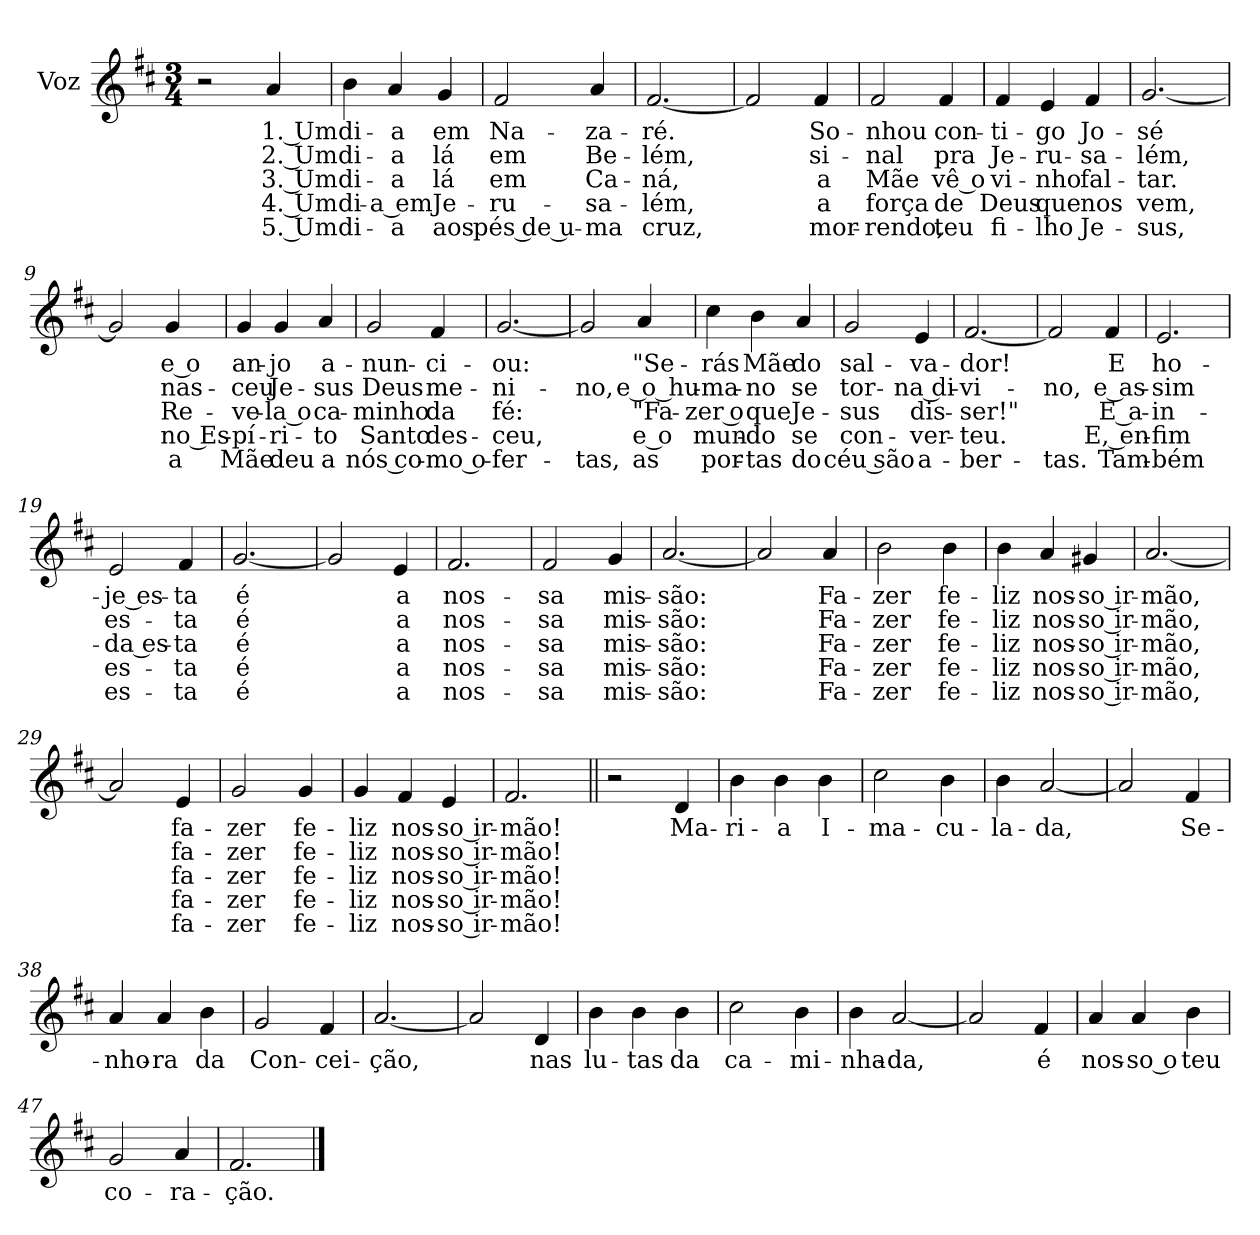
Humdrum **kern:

**kern	**text	**text	**text	**text	**text
*part1	*part1	*part1	*part1	*part1	*part1
*staff1	*staff1	*staff1	*staff1	*staff1	*staff1
*I"Voz	*	*	*	*	*
*I'Vo.	*	*	*	*	*
*clefG2	*	*	*	*	*
*k[f#c#]	*	*	*	*	*
*M3/4	*	*	*	*	*
*MM120	*	*	*	*	*
=1	=1	=1	=1	=1	=1
2r	.	.	.	.	.
!	!LO:LY:b	!LO:LY:b	!LO:LY:b	!LO:LY:b	!LO:LY:b
4a/	1. Um	2. Um	3. Um	4. Um	5. Um
=2	=2	=2	=2	=2	=2
!	!LO:LY:b	!LO:LY:b	!LO:LY:b	!LO:LY:b	!LO:LY:b
4b\	di-	di-	di-	di-	di-
!	!LO:LY:b	!LO:LY:b	!LO:LY:b	!LO:LY:b	!LO:LY:b
4a/	-a	-a	-a	-a em	-a
!	!LO:LY:b	!LO:LY:b	!LO:LY:b	!LO:LY:b	!LO:LY:b
4g/	em	lá	lá	Je-	aos
=3	=3	=3	=3	=3	=3
!	!LO:LY:b	!LO:LY:b	!LO:LY:b	!LO:LY:b	!LO:LY:b
2f#/	Na-	em	em	-ru-	pés de u-
!	!LO:LY:b	!LO:LY:b	!LO:LY:b	!LO:LY:b	!LO:LY:b
4a/	-za-	Be-	Ca-	-sa-	-ma
=4	=4	=4	=4	=4	=4
!	!LO:LY:b	!LO:LY:b	!LO:LY:b	!LO:LY:b	!LO:LY:b
[2.f#/	-ré.	-lém,	-ná,	-lém,	cruz,
=5	=5	=5	=5	=5	=5
2f#/]	.	.	.	.	.
!	!LO:LY:b	!LO:LY:b	!LO:LY:b	!LO:LY:b	!LO:LY:b
4f#/	So-	si-	a	a	mor-
=6	=6	=6	=6	=6	=6
!	!LO:LY:b	!LO:LY:b	!LO:LY:b	!LO:LY:b	!LO:LY:b
2f#/	-nhou	-nal	Mãe	força	-rendo,
!	!LO:LY:b	!LO:LY:b	!LO:LY:b	!LO:LY:b	!LO:LY:b
4f#/	con-	pra	vê o	de	teu
=7	=7	=7	=7	=7	=7
!	!LO:LY:b	!LO:LY:b	!LO:LY:b	!LO:LY:b	!LO:LY:b
4f#/	-ti-	Je-	vi-	Deus	fi-
!	!LO:LY:b	!LO:LY:b	!LO:LY:b	!LO:LY:b	!LO:LY:b
4e/	-go	-ru-	-nho	que	-lho
!	!LO:LY:b	!LO:LY:b	!LO:LY:b	!LO:LY:b	!LO:LY:b
4f#/	Jo-	-sa-	fal-	nos	Je-
!!LO:LB:g=z
=8	=8	=8	=8	=8	=8
!	!LO:LY:b	!LO:LY:b	!LO:LY:b	!LO:LY:b	!LO:LY:b
[2.g/	-sé	-lém,	-tar.	vem,	-sus,
=9	=9	=9	=9	=9	=9
2g/]	.	.	.	.	.
!	!LO:LY:b	!LO:LY:b	!LO:LY:b	!LO:LY:b	!LO:LY:b
4g/	e o	nas-	Re-	no Es-	a
=10	=10	=10	=10	=10	=10
!	!LO:LY:b	!LO:LY:b	!LO:LY:b	!LO:LY:b	!LO:LY:b
4g/	an-	-ceu	-ve-	-pí-	Mãe
!	!LO:LY:b	!LO:LY:b	!LO:LY:b	!LO:LY:b	!LO:LY:b
4g/	-jo	Je-	-la o	-ri-	deu
!	!LO:LY:b	!LO:LY:b	!LO:LY:b	!LO:LY:b	!LO:LY:b
4a/	a-	-sus	ca-	-to	a
=11	=11	=11	=11	=11	=11
!	!LO:LY:b	!LO:LY:b	!LO:LY:b	!LO:LY:b	!LO:LY:b
2g/	-nun-	Deus	-minho	Santo	nós co-
!	!LO:LY:b	!LO:LY:b	!LO:LY:b	!LO:LY:b	!LO:LY:b
4f#/	-ci-	me-	da	des-	-mo o-
=12	=12	=12	=12	=12	=12
!	!LO:LY:b	!LO:LY:b	!LO:LY:b	!LO:LY:b	!LO:LY:b
[2.g/	-ou:	-ni-	fé:	-ceu,	-fer-
=13	=13	=13	=13	=13	=13
!	!	!LO:LY:b	!	!	!LO:LY:b
2g/]	.	-no,	.	.	-tas,
!	!LO:LY:b	!LO:LY:b	!LO:LY:b	!LO:LY:b	!LO:LY:b
4a/	"Se-	e o hu-	"Fa-	e o	as
=14	=14	=14	=14	=14	=14
!	!LO:LY:b	!LO:LY:b	!LO:LY:b	!LO:LY:b	!LO:LY:b
4cc#\	-rás	-ma-	-zer o	mun-	por-
!	!LO:LY:b	!LO:LY:b	!LO:LY:b	!LO:LY:b	!LO:LY:b
4b\	Mãe	-no	que	-do	-tas
!	!LO:LY:b	!LO:LY:b	!LO:LY:b	!LO:LY:b	!LO:LY:b
4a/	do	se	Je-	se	do
!!LO:LB:g=z
=15	=15	=15	=15	=15	=15
!	!LO:LY:b	!LO:LY:b	!LO:LY:b	!LO:LY:b	!LO:LY:b
2g/	sal-	tor-	-sus	con-	céu são
!	!LO:LY:b	!LO:LY:b	!LO:LY:b	!LO:LY:b	!LO:LY:b
4e/	-va-	-na di-	dis-	-ver-	a-
=16	=16	=16	=16	=16	=16
!	!LO:LY:b	!LO:LY:b	!LO:LY:b	!LO:LY:b	!LO:LY:b
[2.f#/	-dor!	-vi-	-ser!"	-teu.	-ber-
=17	=17	=17	=17	=17	=17
!	!	!LO:LY:b	!	!	!LO:LY:b
2f#/]	.	-no,	.	.	-tas.
!	!LO:LY:b	!LO:LY:b	!LO:LY:b	!LO:LY:b	!LO:LY:b
4f#/	E	e as-	E a-	E, en-	Tam-
=18	=18	=18	=18	=18	=18
!	!LO:LY:b	!LO:LY:b	!LO:LY:b	!LO:LY:b	!LO:LY:b
2.e/	ho-	-sim	-in-	-fim	-bém
=19	=19	=19	=19	=19	=19
!	!LO:LY:b	!LO:LY:b	!LO:LY:b	!LO:LY:b	!LO:LY:b
2e/	-je es-	es-	-da es-	es-	es-
!	!LO:LY:b	!LO:LY:b	!LO:LY:b	!LO:LY:b	!LO:LY:b
4f#/	-ta	-ta	-ta	-ta	-ta
=20	=20	=20	=20	=20	=20
!	!LO:LY:b	!LO:LY:b	!LO:LY:b	!LO:LY:b	!LO:LY:b
[2.g/	é	é	é	é	é
=21	=21	=21	=21	=21	=21
2g/]	.	.	.	.	.
!	!LO:LY:b	!LO:LY:b	!LO:LY:b	!LO:LY:b	!LO:LY:b
4e/	a	a	a	a	a
=22	=22	=22	=22	=22	=22
!	!LO:LY:b	!LO:LY:b	!LO:LY:b	!LO:LY:b	!LO:LY:b
2.f#/	nos-	nos-	nos-	nos-	nos-
=23	=23	=23	=23	=23	=23
!	!LO:LY:b	!LO:LY:b	!LO:LY:b	!LO:LY:b	!LO:LY:b
2f#/	-sa	-sa	-sa	-sa	-sa
!	!LO:LY:b	!LO:LY:b	!LO:LY:b	!LO:LY:b	!LO:LY:b
4g/	mis-	mis-	mis-	mis-	mis-
=24	=24	=24	=24	=24	=24
!	!LO:LY:b	!LO:LY:b	!LO:LY:b	!LO:LY:b	!LO:LY:b
[2.a/	-são:	-são:	-são:	-são:	-são:
=25	=25	=25	=25	=25	=25
2a/]	.	.	.	.	.
!	!LO:LY:b	!LO:LY:b	!LO:LY:b	!LO:LY:b	!LO:LY:b
4a/	Fa-	Fa-	Fa-	Fa-	Fa-
!!LO:LB:g=z
=26	=26	=26	=26	=26	=26
!	!LO:LY:b	!LO:LY:b	!LO:LY:b	!LO:LY:b	!LO:LY:b
2b\	-zer	-zer	-zer	-zer	-zer
!	!LO:LY:b	!LO:LY:b	!LO:LY:b	!LO:LY:b	!LO:LY:b
4b\	fe-	fe-	fe-	fe-	fe-
=27	=27	=27	=27	=27	=27
!	!LO:LY:b	!LO:LY:b	!LO:LY:b	!LO:LY:b	!LO:LY:b
4b\	-liz	-liz	-liz	-liz	-liz
!	!LO:LY:b	!LO:LY:b	!LO:LY:b	!LO:LY:b	!LO:LY:b
4a/	nos-	nos-	nos-	nos-	nos-
!	!LO:LY:b	!LO:LY:b	!LO:LY:b	!LO:LY:b	!LO:LY:b
4g#X/	-so ir-	-so ir-	-so ir-	-so ir-	-so ir-
=28	=28	=28	=28	=28	=28
!	!LO:LY:b	!LO:LY:b	!LO:LY:b	!LO:LY:b	!LO:LY:b
[2.a/	-mão,	-mão,	-mão,	-mão,	-mão,
=29	=29	=29	=29	=29	=29
2a/]	.	.	.	.	.
!	!LO:LY:b	!LO:LY:b	!LO:LY:b	!LO:LY:b	!LO:LY:b
4e/	fa-	fa-	fa-	fa-	fa-
=30	=30	=30	=30	=30	=30
!	!LO:LY:b	!LO:LY:b	!LO:LY:b	!LO:LY:b	!LO:LY:b
2g/	-zer	-zer	-zer	-zer	-zer
!	!LO:LY:b	!LO:LY:b	!LO:LY:b	!LO:LY:b	!LO:LY:b
4g/	fe-	fe-	fe-	fe-	fe-
=31	=31	=31	=31	=31	=31
!	!LO:LY:b	!LO:LY:b	!LO:LY:b	!LO:LY:b	!LO:LY:b
4g/	-liz	-liz	-liz	-liz	-liz
!	!LO:LY:b	!LO:LY:b	!LO:LY:b	!LO:LY:b	!LO:LY:b
4f#/	nos-	nos-	nos-	nos-	nos-
!	!LO:LY:b	!LO:LY:b	!LO:LY:b	!LO:LY:b	!LO:LY:b
4e/	-so ir-	-so ir-	-so ir-	-so ir-	-so ir-
=32	=32	=32	=32	=32	=32
!	!LO:LY:b	!LO:LY:b	!LO:LY:b	!LO:LY:b	!LO:LY:b
2.f#/	-mão!	-mão!	-mão!	-mão!	-mão!
!!LO:LB:g=z
=33||	=33||	=33||	=33||	=33||	=33||
2r	.	.	.	.	.
!	!LO:LY:b	!	!	!	!
4d/	Ma-	.	.	.	.
=34	=34	=34	=34	=34	=34
!	!LO:LY:b	!	!	!	!
4b\	-ri-	.	.	.	.
!	!LO:LY:b	!	!	!	!
4b\	-a	.	.	.	.
!	!LO:LY:b	!	!	!	!
4b\	I-	.	.	.	.
=35	=35	=35	=35	=35	=35
!	!LO:LY:b	!	!	!	!
2cc#\	-ma-	.	.	.	.
!	!LO:LY:b	!	!	!	!
4b\	-cu-	.	.	.	.
=36	=36	=36	=36	=36	=36
!	!LO:LY:b	!	!	!	!
4b\	-la-	.	.	.	.
!	!LO:LY:b	!	!	!	!
[2a/	-da,	.	.	.	.
=37	=37	=37	=37	=37	=37
2a/]	.	.	.	.	.
!	!LO:LY:b	!	!	!	!
4f#/	Se-	.	.	.	.
=38	=38	=38	=38	=38	=38
!	!LO:LY:b	!	!	!	!
4a/	-nho-	.	.	.	.
!	!LO:LY:b	!	!	!	!
4a/	-ra	.	.	.	.
!	!LO:LY:b	!	!	!	!
4b\	da	.	.	.	.
=39	=39	=39	=39	=39	=39
!	!LO:LY:b	!	!	!	!
2g/	Con-	.	.	.	.
!	!LO:LY:b	!	!	!	!
4f#/	-cei-	.	.	.	.
!!LO:LB:g=z
=40	=40	=40	=40	=40	=40
!	!LO:LY:b	!	!	!	!
[2.a/	-ção,	.	.	.	.
=41	=41	=41	=41	=41	=41
2a/]	.	.	.	.	.
!	!LO:LY:b	!	!	!	!
4d/	nas	.	.	.	.
=42	=42	=42	=42	=42	=42
!	!LO:LY:b	!	!	!	!
4b\	lu-	.	.	.	.
!	!LO:LY:b	!	!	!	!
4b\	-tas	.	.	.	.
!	!LO:LY:b	!	!	!	!
4b\	da	.	.	.	.
=43	=43	=43	=43	=43	=43
!	!LO:LY:b	!	!	!	!
2cc#\	ca-	.	.	.	.
!	!LO:LY:b	!	!	!	!
4b\	-mi-	.	.	.	.
=44	=44	=44	=44	=44	=44
!	!LO:LY:b	!	!	!	!
4b\	-nha-	.	.	.	.
!	!LO:LY:b	!	!	!	!
[2a/	-da,	.	.	.	.
=45	=45	=45	=45	=45	=45
2a/]	.	.	.	.	.
!	!LO:LY:b	!	!	!	!
4f#/	é	.	.	.	.
=46	=46	=46	=46	=46	=46
!	!LO:LY:b	!	!	!	!
4a/	nos-	.	.	.	.
!	!LO:LY:b	!	!	!	!
4a/	-so o	.	.	.	.
!	!LO:LY:b	!	!	!	!
4b\	teu	.	.	.	.
=47	=47	=47	=47	=47	=47
!	!LO:LY:b	!	!	!	!
2g/	co-	.	.	.	.
!	!LO:LY:b	!	!	!	!
4a/	-ra-	.	.	.	.
=48	=48	=48	=48	=48	=48
!	!LO:LY:b	!	!	!	!
2.f#/	-ção.	.	.	.	.
==	==	==	==	==	==
*-	*-	*-	*-	*-	*-
